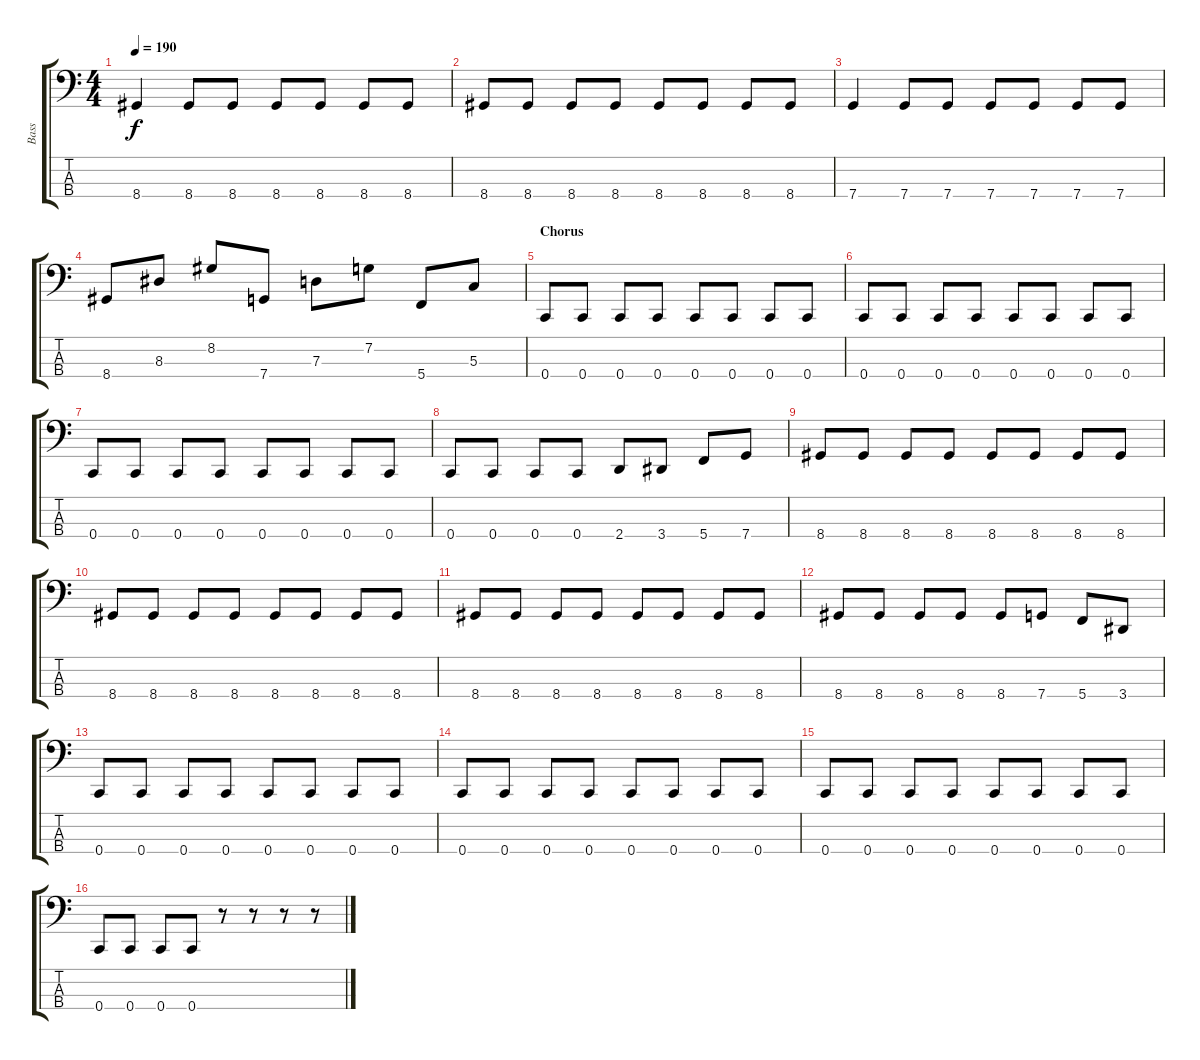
\track ("Bass" "Bass") {instrument electricbassfinger}
\staff {score tabs}
\tuning (F2 C2 G1 C1) {hide}
\ts (4 4)
\tempo 190
\clef f4
\ks c
8.4.4{dy f} 8.4.8 8.4.8 8.4.8 8.4.8 8.4.8 8.4.8 |
8.4.8 8.4.8 8.4.8 8.4.8 8.4.8 8.4.8 8.4.8 8.4.8 |
7.4.4 7.4.8 7.4.8 7.4.8 7.4.8 7.4.8 7.4.8 |
8.4.8 8.3.8 8.2.8 7.4.8 7.3.8 7.2.8 5.4.8 5.3.8 |
\section ("" "Chorus")
0.4.8 0.4.8 0.4.8 0.4.8 0.4.8 0.4.8 0.4.8 0.4.8 |
0.4.8 0.4.8 0.4.8 0.4.8 0.4.8 0.4.8 0.4.8 0.4.8 |
0.4.8 0.4.8 0.4.8 0.4.8 0.4.8 0.4.8 0.4.8 0.4.8 |
0.4.8 0.4.8 0.4.8 0.4.8 2.4.8 3.4.8 5.4.8 7.4.8 |
8.4.8 8.4.8 8.4.8 8.4.8 8.4.8 8.4.8 8.4.8 8.4.8 |
8.4.8 8.4.8 8.4.8 8.4.8 8.4.8 8.4.8 8.4.8 8.4.8 |
8.4.8 8.4.8 8.4.8 8.4.8 8.4.8 8.4.8 8.4.8 8.4.8 |
8.4.8 8.4.8 8.4.8 8.4.8 8.4.8 7.4.8 5.4.8 3.4.8 |
0.4.8 0.4.8 0.4.8 0.4.8 0.4.8 0.4.8 0.4.8 0.4.8 |
0.4.8 0.4.8 0.4.8 0.4.8 0.4.8 0.4.8 0.4.8 0.4.8 |
0.4.8 0.4.8 0.4.8 0.4.8 0.4.8 0.4.8 0.4.8 0.4.8 |
0.4.8 0.4.8 0.4.8 0.4.8 r.8 r.8 r.8 r.8
